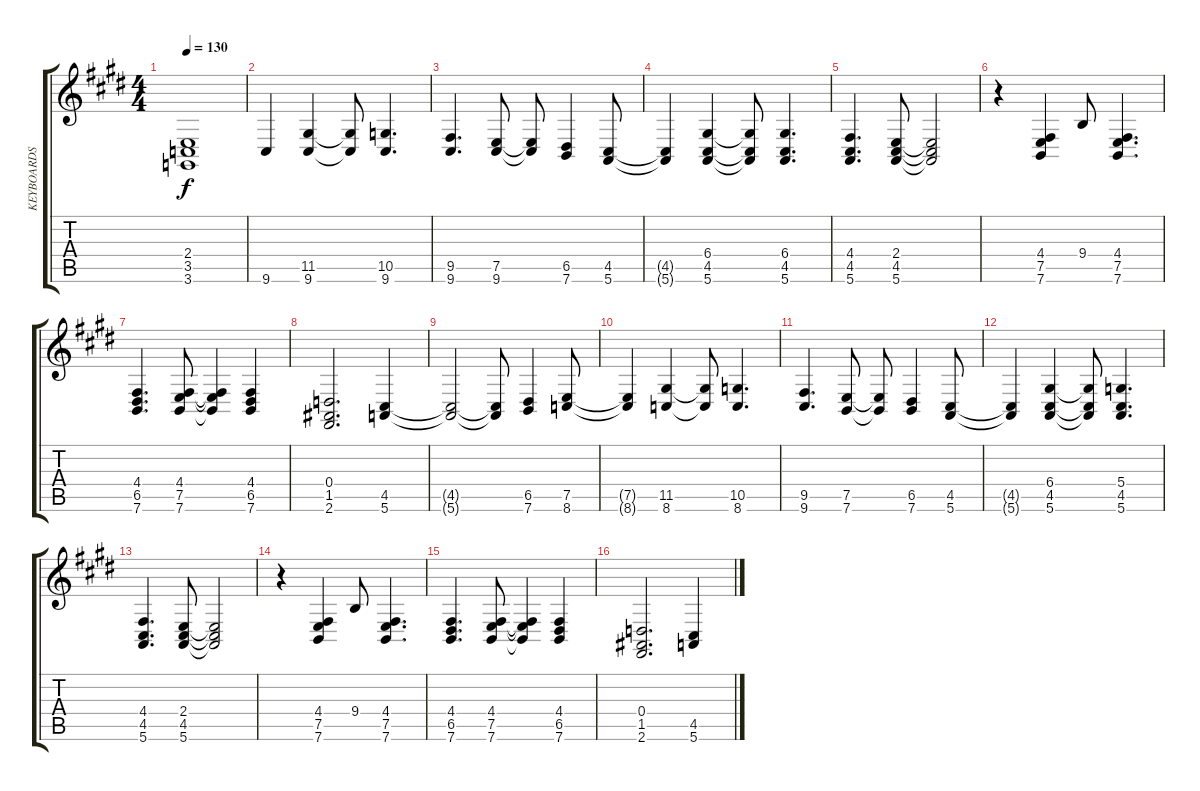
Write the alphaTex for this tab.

\track ("KEYBOARDS" "KEYBOARDS") {instrument reedorgan}
\staff {score tabs}
\tuning (E4 B3 G3 D3 A2 E2) {hide}
\ts (4 4)
\tempo 130
\clef g2
\ks e
(2.4{t} 3.5{t} 3.6{t}).1{dy f} |
9.6.4 (11.5 9.6).4 (11.5{t} 9.6{t}).8 (10.5 9.6).4{d} |
(9.5 9.6).4{d} (7.5 9.6).8 (7.5{t} 9.6{t}).8 (6.5 7.6).4 (4.5 5.6).8 |
(4.5{t} 5.6{t}).4 (6.4 4.5 5.6).4 (6.4{t} 4.5{t} 5.6{t}).8 (6.4 4.5 5.6).4{d} |
(4.4 4.5 5.6).4{d} (2.4 4.5 5.6).8 (2.4{t} 4.5{t} 5.6{t}).2 |
r.4 (4.4 7.5 7.6).4 9.4.8 (4.4 7.5 7.6).4{d} |
(4.4 6.5 7.6).4{d} (4.4 7.5 7.6).8 (4.4{t} 7.5{t} 7.6{t}).4 (4.4 6.5 7.6).4 |
(0.4 1.5 2.6).2{d} (4.5 5.6).4 |
(4.5{t} 5.6{t}).2 (4.5{t} 5.6{t}).8 (6.5 7.6).4 (7.5 8.6).8 |
(7.5{t} 8.6{t}).4 (11.5 8.6).4 (11.5{t} 8.6{t}).8 (10.5 8.6).4{d} |
(9.5 9.6).4{d} (7.5 7.6).8 (7.5{t} 7.6{t}).8 (6.5 7.6).4 (4.5 5.6).8 |
(4.5{t} 5.6{t}).4 (6.4 4.5 5.6).4 (6.4{t} 4.5{t} 5.6{t}).8 (5.4 4.5 5.6).4{d} |
(4.4 4.5 5.6).4{d} (2.4 4.5 5.6).8 (2.4{t} 4.5{t} 5.6{t}).2 |
r.4 (4.4 7.5 7.6).4 9.4.8 (4.4 7.5 7.6).4{d} |
(4.4 6.5 7.6).4{d} (4.4 7.5 7.6).8 (4.4{t} 7.5{t} 7.6{t}).4 (4.4 6.5 7.6).4 |
(0.4 1.5 2.6).2{d} (4.5 5.6).4
